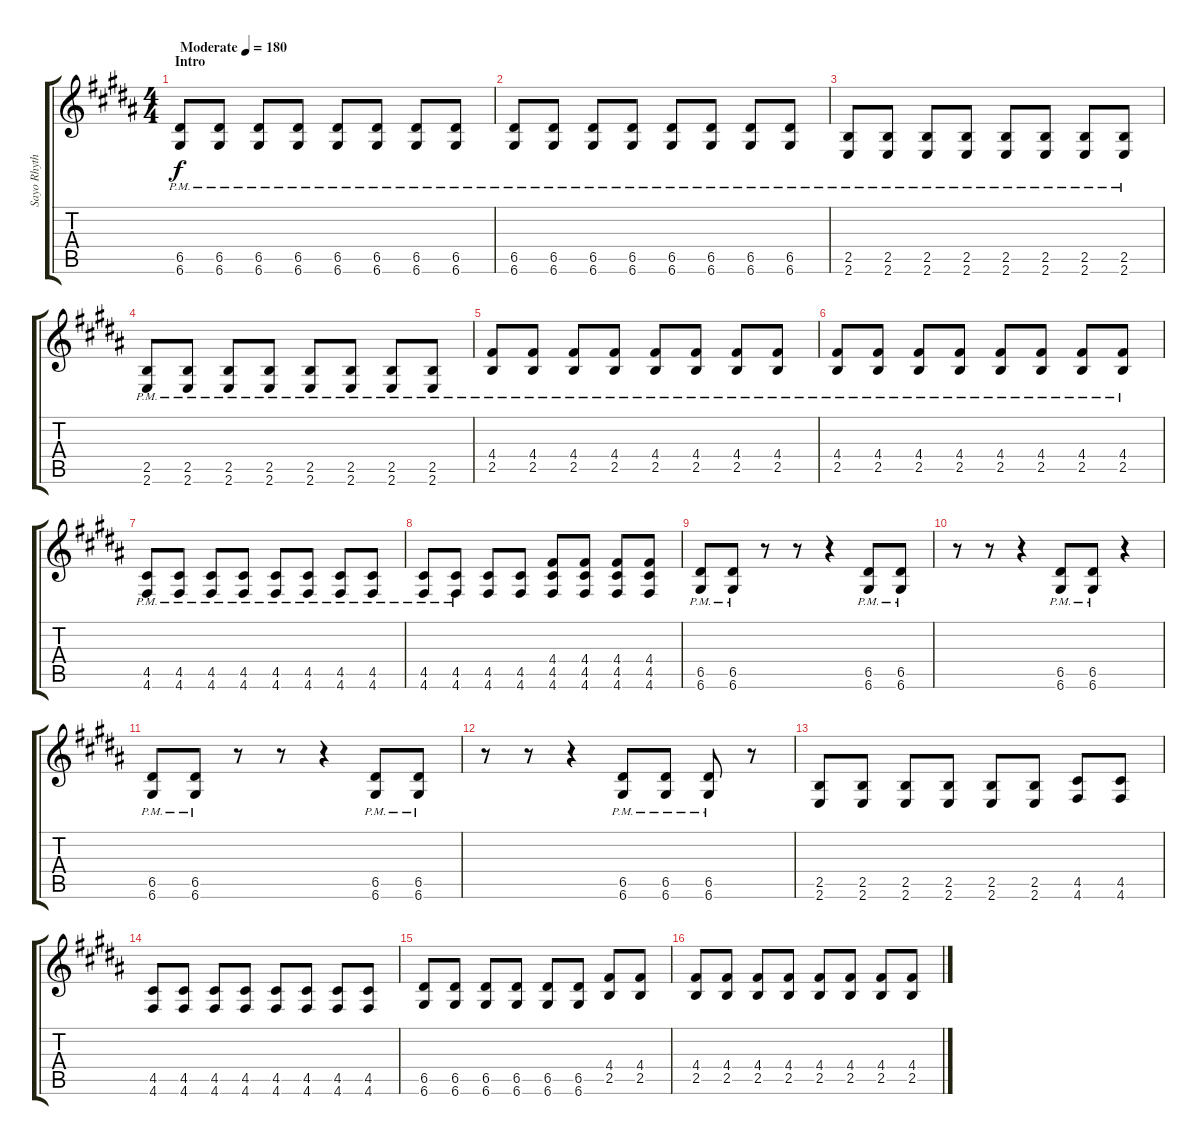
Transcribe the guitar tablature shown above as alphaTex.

\track ("Sayo Rhythmic Guitar" "Sayo Rhyth") {instrument distortionguitar}
\staff {score tabs}
\tuning (E4 B3 G3 D3 A2 D2) {hide}
\ts (4 4)
\section ("" "Intro")
\tempo (180 "Moderate")
\clef g2
\ks b
(6.5{pm} 6.6{pm}).8{dy f instrument distortionguitar} (6.5{pm} 6.6{pm}).8 (6.5{pm} 6.6{pm}).8 (6.5{pm} 6.6{pm}).8 (6.5{pm} 6.6{pm}).8 (6.5{pm} 6.6{pm}).8 (6.5{pm} 6.6{pm}).8 (6.5{pm} 6.6{pm}).8 |
(6.5{pm} 6.6{pm}).8 (6.5{pm} 6.6{pm}).8 (6.5{pm} 6.6{pm}).8 (6.5{pm} 6.6{pm}).8 (6.5{pm} 6.6{pm}).8 (6.5{pm} 6.6{pm}).8 (6.5{pm} 6.6{pm}).8 (6.5{pm} 6.6{pm}).8 |
(2.5{pm} 2.6{pm}).8 (2.5{pm} 2.6{pm}).8 (2.5{pm} 2.6{pm}).8 (2.5{pm} 2.6{pm}).8 (2.5{pm} 2.6{pm}).8 (2.5{pm} 2.6{pm}).8 (2.5{pm} 2.6{pm}).8 (2.5{pm} 2.6{pm}).8 |
(2.5{pm} 2.6{pm}).8 (2.5{pm} 2.6{pm}).8 (2.5{pm} 2.6{pm}).8 (2.5{pm} 2.6{pm}).8 (2.5{pm} 2.6{pm}).8 (2.5{pm} 2.6{pm}).8 (2.5{pm} 2.6{pm}).8 (2.5{pm} 2.6{pm}).8 |
(4.4{pm} 2.5{pm}).8 (4.4{pm} 2.5{pm}).8 (4.4{pm} 2.5{pm}).8 (4.4{pm} 2.5{pm}).8 (4.4{pm} 2.5{pm}).8 (4.4{pm} 2.5{pm}).8 (4.4{pm} 2.5{pm}).8 (4.4{pm} 2.5{pm}).8 |
(4.4{pm} 2.5{pm}).8 (4.4{pm} 2.5{pm}).8 (4.4{pm} 2.5{pm}).8 (4.4{pm} 2.5{pm}).8 (4.4{pm} 2.5{pm}).8 (4.4{pm} 2.5{pm}).8 (4.4{pm} 2.5{pm}).8 (4.4{pm} 2.5{pm}).8 |
(4.5{pm} 4.6{pm}).8 (4.5{pm} 4.6{pm}).8 (4.5{pm} 4.6{pm}).8 (4.5{pm} 4.6{pm}).8 (4.5{pm} 4.6{pm}).8 (4.5{pm} 4.6{pm}).8 (4.5{pm} 4.6{pm}).8 (4.5{pm} 4.6{pm}).8 |
(4.5{pm} 4.6{pm}).8 (4.5 4.6{pm}).8 (4.5 4.6).8 (4.5 4.6).8 (4.4 4.5 4.6).8 (4.4 4.5 4.6).8 (4.4 4.5 4.6).8 (4.4 4.5 4.6).8 |
(6.5{pm} 6.6{pm}).8 (6.5{pm} 6.6{pm}).8 r.8 r.8 r.4 (6.5{pm} 6.6{pm}).8 (6.5{pm} 6.6{pm}).8 |
r.8 r.8 r.4 (6.5{pm} 6.6{pm}).8 (6.5{pm} 6.6{pm}).8 r.4 |
(6.5{pm} 6.6{pm}).8 (6.5{pm} 6.6{pm}).8 r.8 r.8 r.4 (6.5{pm} 6.6{pm}).8 (6.5{pm} 6.6{pm}).8 |
r.8 r.8 r.4 (6.5{pm} 6.6{pm}).8 (6.5{pm} 6.6{pm}).8 (6.5{pm} 6.6{pm}).8 r.8 |
(2.5 2.6).8 (2.5 2.6).8 (2.5 2.6).8 (2.5 2.6).8 (2.5 2.6).8 (2.5 2.6).8 (4.5 4.6).8 (4.5 4.6).8 |
(4.5 4.6).8 (4.5 4.6).8 (4.5 4.6).8 (4.5 4.6).8 (4.5 4.6).8 (4.5 4.6).8 (4.5 4.6).8 (4.5 4.6).8 |
(6.5 6.6).8 (6.5 6.6).8 (6.5 6.6).8 (6.5 6.6).8 (6.5 6.6).8 (6.5 6.6).8 (4.4 2.5).8 (4.4 2.5).8 |
(4.4 2.5).8 (4.4 2.5).8 (4.4 2.5).8 (4.4 2.5).8 (4.4 2.5).8 (4.4 2.5).8 (4.4 2.5).8 (4.4 2.5).8
